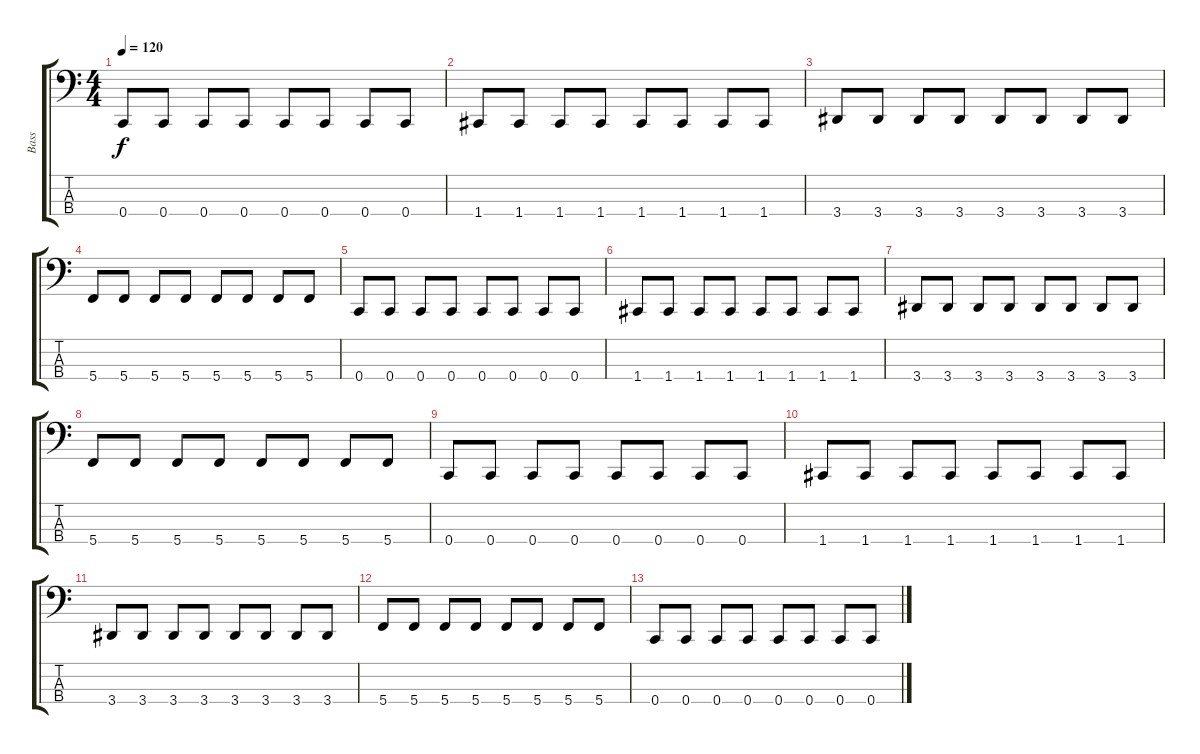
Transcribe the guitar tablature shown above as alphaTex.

\track ("Bass" "Bass") {instrument electricbasspick}
\staff {score tabs}
\tuning (F2 C2 G1 C1) {hide}
\ts (4 4)
\tempo 120
\clef f4
\ks c
0.4.8{dy f} 0.4.8 0.4.8 0.4.8 0.4.8 0.4.8 0.4.8 0.4.8 |
1.4.8 1.4.8 1.4.8 1.4.8 1.4.8 1.4.8 1.4.8 1.4.8 |
3.4.8 3.4.8 3.4.8 3.4.8 3.4.8 3.4.8 3.4.8 3.4.8 |
5.4.8 5.4.8 5.4.8 5.4.8 5.4.8 5.4.8 5.4.8 5.4.8 |
0.4.8 0.4.8 0.4.8 0.4.8 0.4.8 0.4.8 0.4.8 0.4.8 |
1.4.8 1.4.8 1.4.8 1.4.8 1.4.8 1.4.8 1.4.8 1.4.8 |
3.4.8 3.4.8 3.4.8 3.4.8 3.4.8 3.4.8 3.4.8 3.4.8 |
5.4.8 5.4.8 5.4.8 5.4.8 5.4.8 5.4.8 5.4.8 5.4.8 |
0.4.8 0.4.8 0.4.8 0.4.8 0.4.8 0.4.8 0.4.8 0.4.8 |
1.4.8 1.4.8 1.4.8 1.4.8 1.4.8 1.4.8 1.4.8 1.4.8 |
3.4.8 3.4.8 3.4.8 3.4.8 3.4.8 3.4.8 3.4.8 3.4.8 |
5.4.8 5.4.8 5.4.8 5.4.8 5.4.8 5.4.8 5.4.8 5.4.8 |
0.4.8 0.4.8 0.4.8 0.4.8 0.4.8 0.4.8 0.4.8 0.4.8
